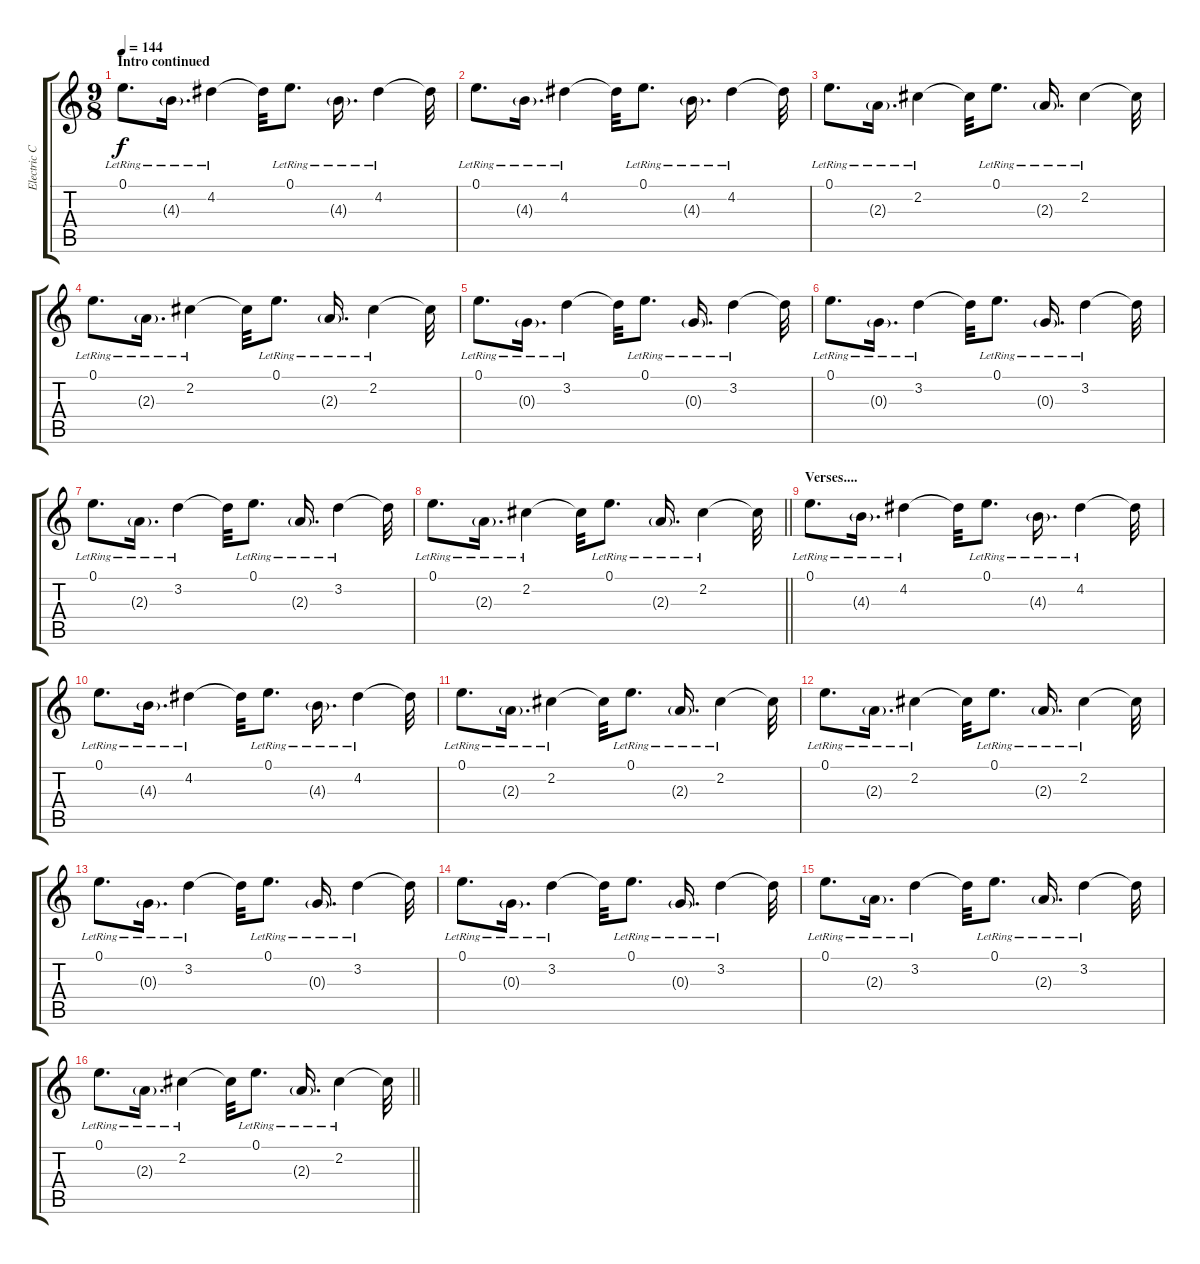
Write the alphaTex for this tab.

\track ("Electric Clean (MIDI!)" "Electric C") {instrument electricguitarclean}
\staff {score tabs}
\tuning (E4 B3 G3 D3 A2 E2) {hide}
\ts (9 8)
\section ("" "Intro continued")
\tempo 144
\clef g2
\ks c
0.1{lr}.8{d dy f} 4.3{g lr}.16{d} 4.2{lr}.4 4.2{t}.32 0.1{lr}.8{d} 4.3{g lr}.16{d} 4.2{lr}.4 4.2{t}.32 |
0.1{lr}.8{d} 4.3{g lr}.16{d} 4.2{lr}.4 4.2{t}.32 0.1{lr}.8{d} 4.3{g lr}.16{d} 4.2{lr}.4 4.2{t}.32 |
0.1{lr}.8{d} 2.3{g lr}.16{d} 2.2{lr}.4 2.2{t}.32 0.1{lr}.8{d} 2.3{g lr}.16{d} 2.2{lr}.4 2.2{t}.32 |
0.1{lr}.8{d} 2.3{g lr}.16{d} 2.2{lr}.4 2.2{t}.32 0.1{lr}.8{d} 2.3{g lr}.16{d} 2.2{lr}.4 2.2{t}.32 |
0.1{lr}.8{d} 0.3{g lr}.16{d} 3.2{lr}.4 3.2{t}.32 0.1{lr}.8{d} 0.3{g lr}.16{d} 3.2{lr}.4 3.2{t}.32 |
0.1{lr}.8{d} 0.3{g lr}.16{d} 3.2{lr}.4 3.2{t}.32 0.1{lr}.8{d} 0.3{g lr}.16{d} 3.2{lr}.4 3.2{t}.32 |
0.1{lr}.8{d} 2.3{g lr}.16{d} 3.2{lr}.4 3.2{t}.32 0.1{lr}.8{d} 2.3{g lr}.16{d} 3.2{lr}.4 3.2{t}.32 |
\barLineRight lightlight
0.1{lr}.8{d} 2.3{g lr}.16{d} 2.2{lr}.4 2.2{t}.32 0.1{lr}.8{d} 2.3{g lr}.16{d} 2.2{lr}.4 2.2{t}.32 |
\section ("" "Verses....")
0.1{lr}.8{d} 4.3{g lr}.16{d} 4.2{lr}.4 4.2{t}.32 0.1{lr}.8{d} 4.3{g lr}.16{d} 4.2{lr}.4 4.2{t}.32 |
0.1{lr}.8{d} 4.3{g lr}.16{d} 4.2{lr}.4 4.2{t}.32 0.1{lr}.8{d} 4.3{g lr}.16{d} 4.2{lr}.4 4.2{t}.32 |
0.1{lr}.8{d} 2.3{g lr}.16{d} 2.2{lr}.4 2.2{t}.32 0.1{lr}.8{d} 2.3{g lr}.16{d} 2.2{lr}.4 2.2{t}.32 |
0.1{lr}.8{d} 2.3{g lr}.16{d} 2.2{lr}.4 2.2{t}.32 0.1{lr}.8{d} 2.3{g lr}.16{d} 2.2{lr}.4 2.2{t}.32 |
0.1{lr}.8{d} 0.3{g lr}.16{d} 3.2{lr}.4 3.2{t}.32 0.1{lr}.8{d} 0.3{g lr}.16{d} 3.2{lr}.4 3.2{t}.32 |
0.1{lr}.8{d} 0.3{g lr}.16{d} 3.2{lr}.4 3.2{t}.32 0.1{lr}.8{d} 0.3{g lr}.16{d} 3.2{lr}.4 3.2{t}.32 |
0.1{lr}.8{d} 2.3{g lr}.16{d} 3.2{lr}.4 3.2{t}.32 0.1{lr}.8{d} 2.3{g lr}.16{d} 3.2{lr}.4 3.2{t}.32 |
\barLineRight lightlight
0.1{lr}.8{d} 2.3{g lr}.16{d} 2.2{lr}.4 2.2{t}.32 0.1{lr}.8{d} 2.3{g lr}.16{d} 2.2{lr}.4 2.2{t}.32
